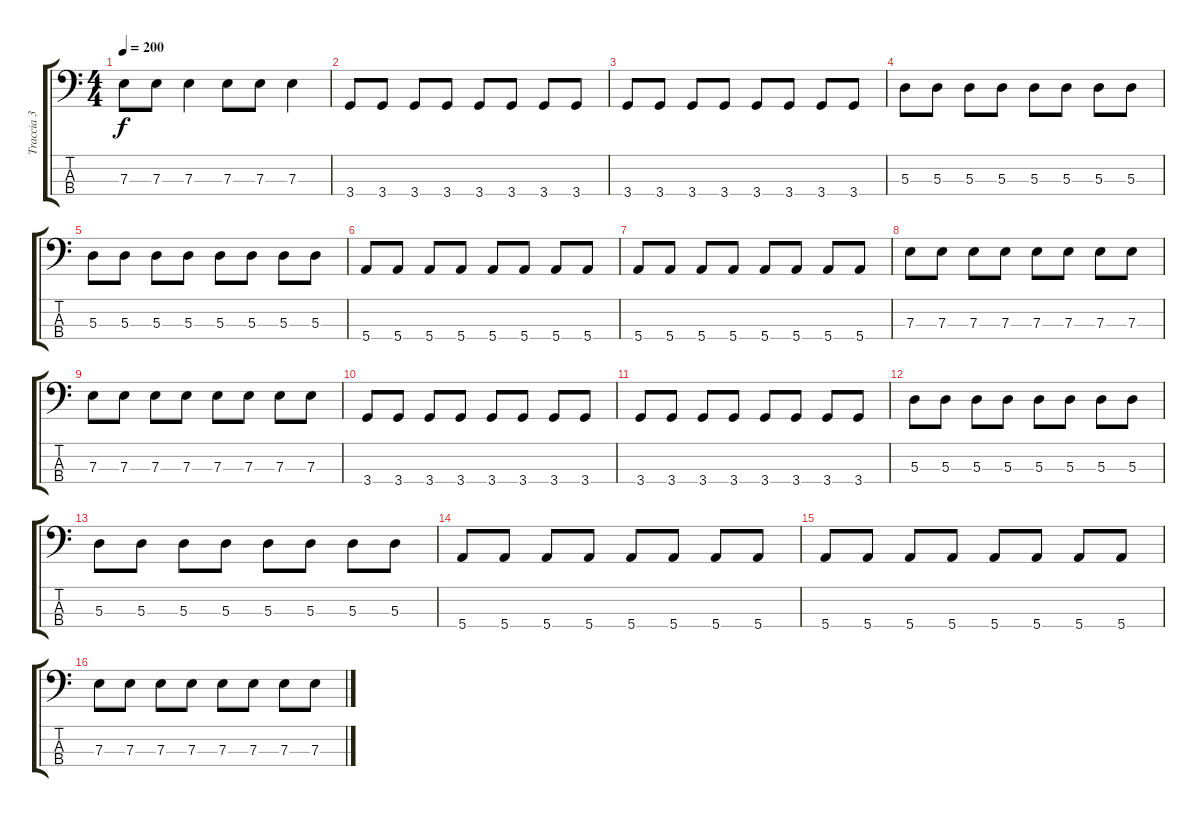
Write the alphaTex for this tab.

\track ("Traccia 3" "Traccia 3") {instrument electricbasspick}
\staff {score tabs}
\tuning (G2 D2 A1 E1) {hide}
\ts (4 4)
\tempo 200
\clef f4
\ks c
7.3.8{dy f} 7.3.8 7.3.4 7.3.8 7.3.8 7.3.4 |
3.4.8 3.4.8 3.4.8 3.4.8 3.4.8 3.4.8 3.4.8 3.4.8 |
3.4.8 3.4.8 3.4.8 3.4.8 3.4.8 3.4.8 3.4.8 3.4.8 |
5.3.8 5.3.8 5.3.8 5.3.8 5.3.8 5.3.8 5.3.8 5.3.8 |
5.3.8 5.3.8 5.3.8 5.3.8 5.3.8 5.3.8 5.3.8 5.3.8 |
5.4.8 5.4.8 5.4.8 5.4.8 5.4.8 5.4.8 5.4.8 5.4.8 |
5.4.8 5.4.8 5.4.8 5.4.8 5.4.8 5.4.8 5.4.8 5.4.8 |
7.3.8 7.3.8 7.3.8 7.3.8 7.3.8 7.3.8 7.3.8 7.3.8 |
7.3.8 7.3.8 7.3.8 7.3.8 7.3.8 7.3.8 7.3.8 7.3.8 |
3.4.8 3.4.8 3.4.8 3.4.8 3.4.8 3.4.8 3.4.8 3.4.8 |
3.4.8 3.4.8 3.4.8 3.4.8 3.4.8 3.4.8 3.4.8 3.4.8 |
5.3.8 5.3.8 5.3.8 5.3.8 5.3.8 5.3.8 5.3.8 5.3.8 |
5.3.8 5.3.8 5.3.8 5.3.8 5.3.8 5.3.8 5.3.8 5.3.8 |
5.4.8 5.4.8 5.4.8 5.4.8 5.4.8 5.4.8 5.4.8 5.4.8 |
5.4.8 5.4.8 5.4.8 5.4.8 5.4.8 5.4.8 5.4.8 5.4.8 |
7.3.8 7.3.8 7.3.8 7.3.8 7.3.8 7.3.8 7.3.8 7.3.8
